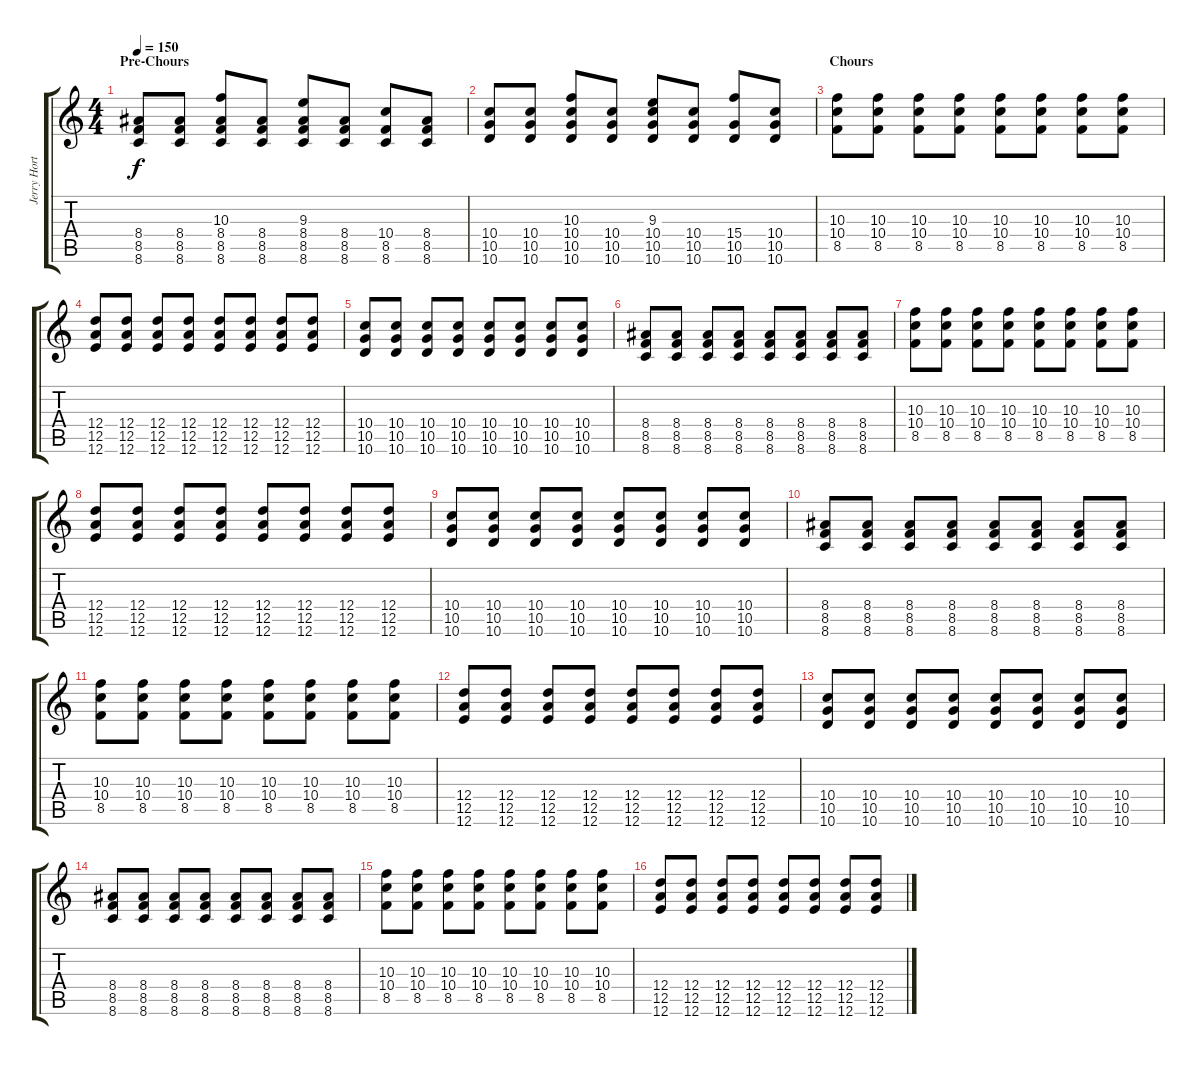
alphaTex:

\track ("Jerry Horton" "Jerry Hort") {instrument overdrivenguitar}
\staff {score tabs}
\tuning (E4 B3 G3 D3 A2 E2) {hide}
\ts (4 4)
\section ("" "Pre-Chours")
\tempo 150
\clef g2
\ks c
(8.4 8.5 8.6).8{dy f} (8.4 8.5 8.6).8 (10.3 8.4 8.5 8.6).8 (8.4 8.5 8.6).8 (9.3 8.4 8.5 8.6).8 (8.4 8.5 8.6).8 (10.4 8.5 8.6).8 (8.4 8.5 8.6).8 |
(10.4 10.5 10.6).8 (10.4 10.5 10.6).8 (10.3 10.4 10.5 10.6).8 (10.4 10.5 10.6).8 (9.3 10.4 10.5 10.6).8 (10.4 10.5 10.6).8 (15.4 10.5 10.6).8 (10.4 10.5 10.6).8 |
\section ("" "Chours")
(10.3 10.4 8.5).8 (10.3 10.4 8.5).8 (10.3 10.4 8.5).8 (10.3 10.4 8.5).8 (10.3 10.4 8.5).8 (10.3 10.4 8.5).8 (10.3 10.4 8.5).8 (10.3 10.4 8.5).8 |
(12.4 12.5 12.6).8 (12.4 12.5 12.6).8 (12.4 12.5 12.6).8 (12.4 12.5 12.6).8 (12.4 12.5 12.6).8 (12.4 12.5 12.6).8 (12.4 12.5 12.6).8 (12.4 12.5 12.6).8 |
(10.4 10.5 10.6).8 (10.4 10.5 10.6).8 (10.4 10.5 10.6).8 (10.4 10.5 10.6).8 (10.4 10.5 10.6).8 (10.4 10.5 10.6).8 (10.4 10.5 10.6).8 (10.4 10.5 10.6).8 |
(8.4 8.5 8.6).8 (8.4 8.5 8.6).8 (8.4 8.5 8.6).8 (8.4 8.5 8.6).8 (8.4 8.5 8.6).8 (8.4 8.5 8.6).8 (8.4 8.5 8.6).8 (8.4 8.5 8.6).8 |
(10.3 10.4 8.5).8 (10.3 10.4 8.5).8 (10.3 10.4 8.5).8 (10.3 10.4 8.5).8 (10.3 10.4 8.5).8 (10.3 10.4 8.5).8 (10.3 10.4 8.5).8 (10.3 10.4 8.5).8 |
(12.4 12.5 12.6).8 (12.4 12.5 12.6).8 (12.4 12.5 12.6).8 (12.4 12.5 12.6).8 (12.4 12.5 12.6).8 (12.4 12.5 12.6).8 (12.4 12.5 12.6).8 (12.4 12.5 12.6).8 |
(10.4 10.5 10.6).8 (10.4 10.5 10.6).8 (10.4 10.5 10.6).8 (10.4 10.5 10.6).8 (10.4 10.5 10.6).8 (10.4 10.5 10.6).8 (10.4 10.5 10.6).8 (10.4 10.5 10.6).8 |
(8.4 8.5 8.6).8 (8.4 8.5 8.6).8 (8.4 8.5 8.6).8 (8.4 8.5 8.6).8 (8.4 8.5 8.6).8 (8.4 8.5 8.6).8 (8.4 8.5 8.6).8 (8.4 8.5 8.6).8 |
(10.3 10.4 8.5).8 (10.3 10.4 8.5).8 (10.3 10.4 8.5).8 (10.3 10.4 8.5).8 (10.3 10.4 8.5).8 (10.3 10.4 8.5).8 (10.3 10.4 8.5).8 (10.3 10.4 8.5).8 |
(12.4 12.5 12.6).8 (12.4 12.5 12.6).8 (12.4 12.5 12.6).8 (12.4 12.5 12.6).8 (12.4 12.5 12.6).8 (12.4 12.5 12.6).8 (12.4 12.5 12.6).8 (12.4 12.5 12.6).8 |
(10.4 10.5 10.6).8 (10.4 10.5 10.6).8 (10.4 10.5 10.6).8 (10.4 10.5 10.6).8 (10.4 10.5 10.6).8 (10.4 10.5 10.6).8 (10.4 10.5 10.6).8 (10.4 10.5 10.6).8 |
(8.4 8.5 8.6).8 (8.4 8.5 8.6).8 (8.4 8.5 8.6).8 (8.4 8.5 8.6).8 (8.4 8.5 8.6).8 (8.4 8.5 8.6).8 (8.4 8.5 8.6).8 (8.4 8.5 8.6).8 |
(10.3 10.4 8.5).8 (10.3 10.4 8.5).8 (10.3 10.4 8.5).8 (10.3 10.4 8.5).8 (10.3 10.4 8.5).8 (10.3 10.4 8.5).8 (10.3 10.4 8.5).8 (10.3 10.4 8.5).8 |
(12.4 12.5 12.6).8 (12.4 12.5 12.6).8 (12.4 12.5 12.6).8 (12.4 12.5 12.6).8 (12.4 12.5 12.6).8 (12.4 12.5 12.6).8 (12.4 12.5 12.6).8 (12.4 12.5 12.6).8
